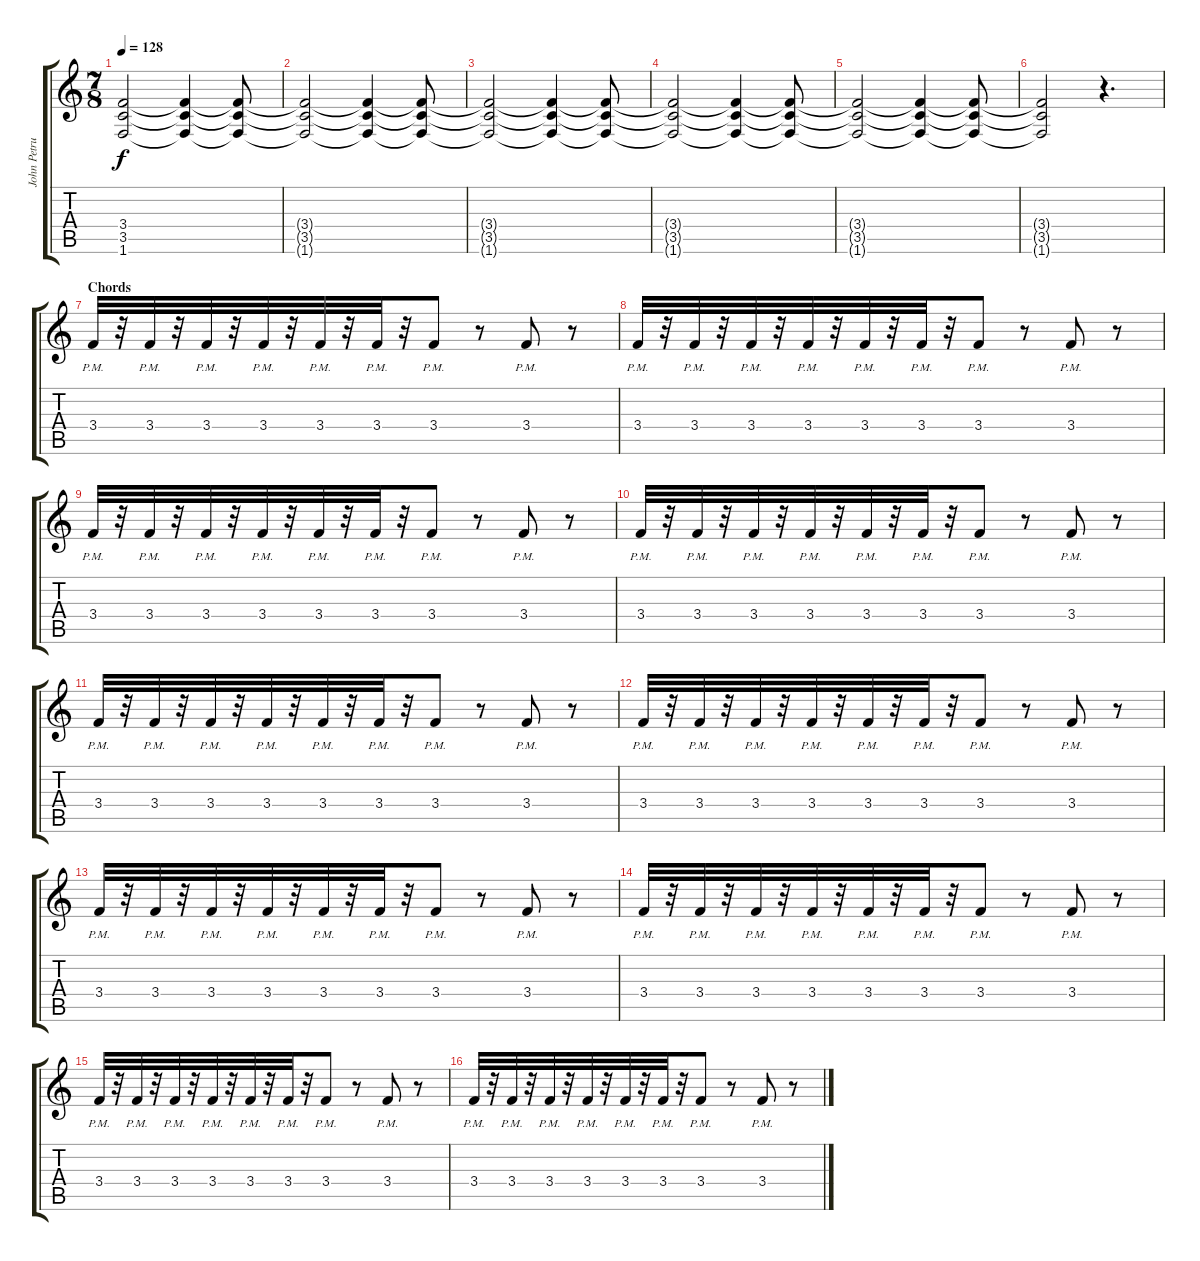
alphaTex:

\track ("John Petrucci" "John Petru") {instrument distortionguitar}
\staff {score tabs}
\tuning (E4 B3 G3 D3 A2 E2) {hide}
\ts (7 8)
\tempo 128
\clef g2
\ks c
(3.4{t} 3.5{t} 1.6{t}).2{dy f volume 8} (3.4{t} 3.5{t} 1.6{t}).4 (3.4{t} 3.5{t} 1.6{t}).8 |
(3.4{t} 3.5{t} 1.6{t}).2 (3.4{t} 3.5{t} 1.6{t}).4 (3.4{t} 3.5{t} 1.6{t}).8 |
(3.4{t} 3.5{t} 1.6{t}).2 (3.4{t} 3.5{t} 1.6{t}).4 (3.4{t} 3.5{t} 1.6{t}).8 |
(3.4{t} 3.5{t} 1.6{t}).2{volume 0} (3.4{t} 3.5{t} 1.6{t}).4 (3.4{t} 3.5{t} 1.6{t}).8 |
(3.4{t} 3.5{t} 1.6{t}).2 (3.4{t} 3.5{t} 1.6{t}).4 (3.4{t} 3.5{t} 1.6{t}).8 |
(3.4{t} 3.5{t} 1.6{t}).2 r.4{d volume 12} |
\section ("" "Chords")
3.4{pm}.32{volume 12} r.32 3.4{pm}.32 r.32 3.4{pm}.32 r.32 3.4{pm}.32 r.32 3.4{pm}.32 r.32 3.4{pm}.32 r.32 3.4{pm}.8 r.8 3.4{pm}.8 r.8 |
3.4{pm}.32 r.32 3.4{pm}.32 r.32 3.4{pm}.32 r.32 3.4{pm}.32 r.32 3.4{pm}.32 r.32 3.4{pm}.32 r.32 3.4{pm}.8 r.8 3.4{pm}.8 r.8 |
3.4{pm}.32 r.32 3.4{pm}.32 r.32 3.4{pm}.32 r.32 3.4{pm}.32 r.32 3.4{pm}.32 r.32 3.4{pm}.32 r.32 3.4{pm}.8 r.8 3.4{pm}.8 r.8 |
3.4{pm}.32 r.32 3.4{pm}.32 r.32 3.4{pm}.32 r.32 3.4{pm}.32 r.32 3.4{pm}.32 r.32 3.4{pm}.32 r.32 3.4{pm}.8 r.8 3.4{pm}.8 r.8 |
3.4{pm}.32 r.32 3.4{pm}.32 r.32 3.4{pm}.32 r.32 3.4{pm}.32 r.32 3.4{pm}.32 r.32 3.4{pm}.32 r.32 3.4{pm}.8 r.8 3.4{pm}.8 r.8 |
3.4{pm}.32 r.32 3.4{pm}.32 r.32 3.4{pm}.32 r.32 3.4{pm}.32 r.32 3.4{pm}.32 r.32 3.4{pm}.32 r.32 3.4{pm}.8 r.8 3.4{pm}.8 r.8 |
3.4{pm}.32 r.32 3.4{pm}.32 r.32 3.4{pm}.32 r.32 3.4{pm}.32 r.32 3.4{pm}.32 r.32 3.4{pm}.32 r.32 3.4{pm}.8 r.8 3.4{pm}.8 r.8 |
3.4{pm}.32 r.32 3.4{pm}.32 r.32 3.4{pm}.32 r.32 3.4{pm}.32 r.32 3.4{pm}.32 r.32 3.4{pm}.32 r.32 3.4{pm}.8 r.8 3.4{pm}.8 r.8 |
3.4{pm}.32 r.32 3.4{pm}.32 r.32 3.4{pm}.32 r.32 3.4{pm}.32 r.32 3.4{pm}.32 r.32 3.4{pm}.32 r.32 3.4{pm}.8 r.8 3.4{pm}.8 r.8 |
3.4{pm}.32 r.32 3.4{pm}.32 r.32 3.4{pm}.32 r.32 3.4{pm}.32 r.32 3.4{pm}.32 r.32 3.4{pm}.32 r.32 3.4{pm}.8 r.8 3.4{pm}.8 r.8
